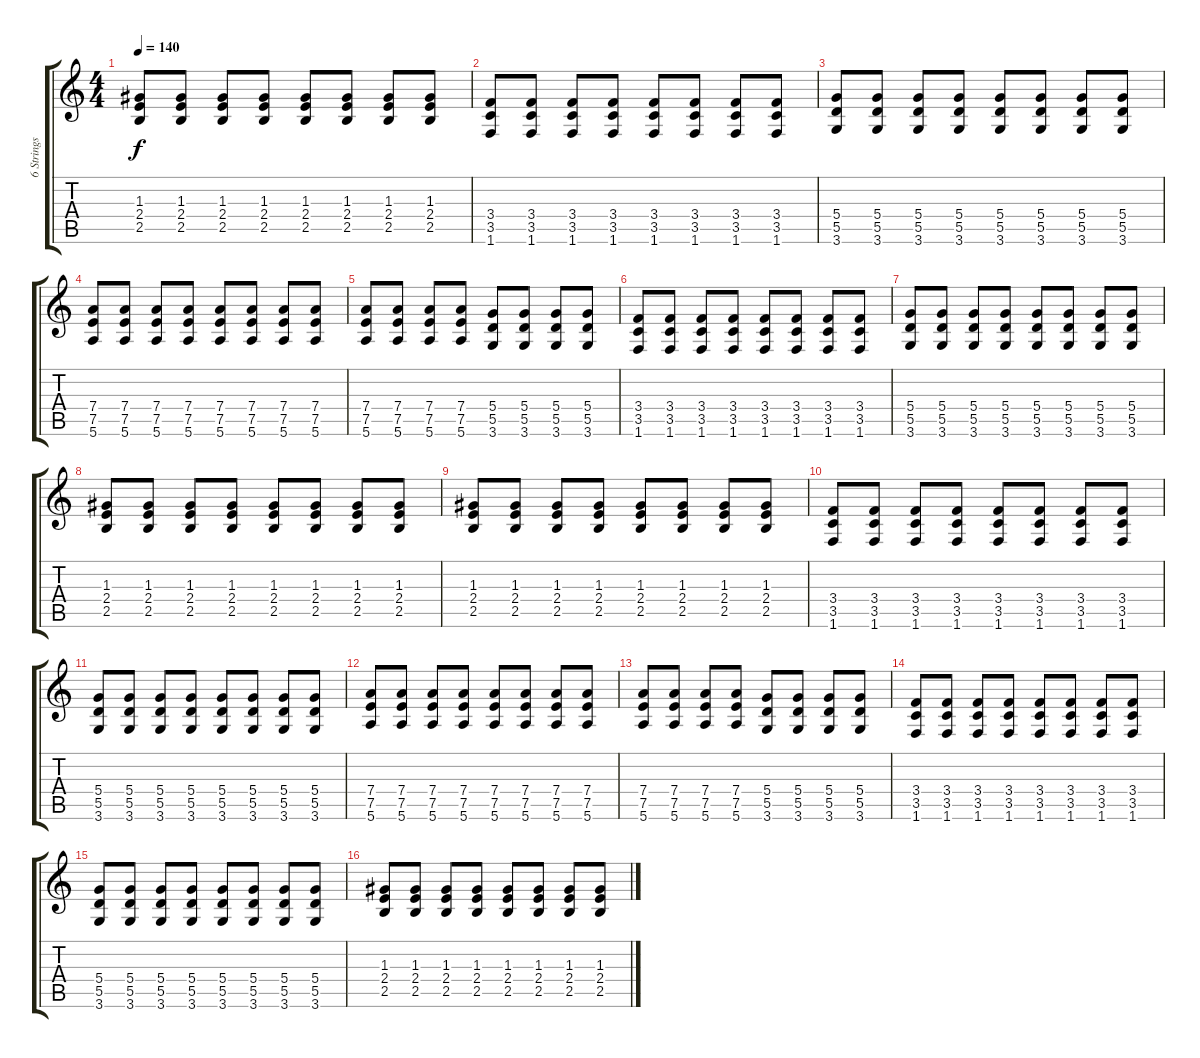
\track ("6 Strings Guitar Standard Tuning" "6 Strings ") {instrument distortionguitar}
\staff {score tabs}
\tuning (E4 B3 G3 D3 A2 E2) {hide}
\ts (4 4)
\tempo 140
\clef g2
\ks c
(1.3 2.4 2.5).8{dy f} (1.3 2.4 2.5).8 (1.3 2.4 2.5).8 (1.3 2.4 2.5).8 (1.3 2.4 2.5).8 (1.3 2.4 2.5).8 (1.3 2.4 2.5).8 (1.3 2.4 2.5).8 |
(3.4 3.5 1.6).8 (3.4 3.5 1.6).8 (3.4 3.5 1.6).8 (3.4 3.5 1.6).8 (3.4 3.5 1.6).8 (3.4 3.5 1.6).8 (3.4 3.5 1.6).8 (3.4 3.5 1.6).8 |
(5.4 5.5 3.6).8 (5.4 5.5 3.6).8 (5.4 5.5 3.6).8 (5.4 5.5 3.6).8 (5.4 5.5 3.6).8 (5.4 5.5 3.6).8 (5.4 5.5 3.6).8 (5.4 5.5 3.6).8 |
(7.4 7.5 5.6).8 (7.4 7.5 5.6).8 (7.4 7.5 5.6).8 (7.4 7.5 5.6).8 (7.4 7.5 5.6).8 (7.4 7.5 5.6).8 (7.4 7.5 5.6).8 (7.4 7.5 5.6).8 |
(7.4 7.5 5.6).8 (7.4 7.5 5.6).8 (7.4 7.5 5.6).8 (7.4 7.5 5.6).8 (5.4 5.5 3.6).8 (5.4 5.5 3.6).8 (5.4 5.5 3.6).8 (5.4 5.5 3.6).8 |
(3.4 3.5 1.6).8 (3.4 3.5 1.6).8 (3.4 3.5 1.6).8 (3.4 3.5 1.6).8 (3.4 3.5 1.6).8 (3.4 3.5 1.6).8 (3.4 3.5 1.6).8 (3.4 3.5 1.6).8 |
(5.4 5.5 3.6).8 (5.4 5.5 3.6).8 (5.4 5.5 3.6).8 (5.4 5.5 3.6).8 (5.4 5.5 3.6).8 (5.4 5.5 3.6).8 (5.4 5.5 3.6).8 (5.4 5.5 3.6).8 |
(1.3 2.4 2.5).8 (1.3 2.4 2.5).8 (1.3 2.4 2.5).8 (1.3 2.4 2.5).8 (1.3 2.4 2.5).8 (1.3 2.4 2.5).8 (1.3 2.4 2.5).8 (1.3 2.4 2.5).8 |
(1.3 2.4 2.5).8 (1.3 2.4 2.5).8 (1.3 2.4 2.5).8 (1.3 2.4 2.5).8 (1.3 2.4 2.5).8 (1.3 2.4 2.5).8 (1.3 2.4 2.5).8 (1.3 2.4 2.5).8 |
(3.4 3.5 1.6).8 (3.4 3.5 1.6).8 (3.4 3.5 1.6).8 (3.4 3.5 1.6).8 (3.4 3.5 1.6).8 (3.4 3.5 1.6).8 (3.4 3.5 1.6).8 (3.4 3.5 1.6).8 |
(5.4 5.5 3.6).8 (5.4 5.5 3.6).8 (5.4 5.5 3.6).8 (5.4 5.5 3.6).8 (5.4 5.5 3.6).8 (5.4 5.5 3.6).8 (5.4 5.5 3.6).8 (5.4 5.5 3.6).8 |
(7.4 7.5 5.6).8 (7.4 7.5 5.6).8 (7.4 7.5 5.6).8 (7.4 7.5 5.6).8 (7.4 7.5 5.6).8 (7.4 7.5 5.6).8 (7.4 7.5 5.6).8 (7.4 7.5 5.6).8 |
(7.4 7.5 5.6).8 (7.4 7.5 5.6).8 (7.4 7.5 5.6).8 (7.4 7.5 5.6).8 (5.4 5.5 3.6).8 (5.4 5.5 3.6).8 (5.4 5.5 3.6).8 (5.4 5.5 3.6).8 |
(3.4 3.5 1.6).8 (3.4 3.5 1.6).8 (3.4 3.5 1.6).8 (3.4 3.5 1.6).8 (3.4 3.5 1.6).8 (3.4 3.5 1.6).8 (3.4 3.5 1.6).8 (3.4 3.5 1.6).8 |
(5.4 5.5 3.6).8 (5.4 5.5 3.6).8 (5.4 5.5 3.6).8 (5.4 5.5 3.6).8 (5.4 5.5 3.6).8 (5.4 5.5 3.6).8 (5.4 5.5 3.6).8 (5.4 5.5 3.6).8 |
(1.3 2.4 2.5).8 (1.3 2.4 2.5).8 (1.3 2.4 2.5).8 (1.3 2.4 2.5).8 (1.3 2.4 2.5).8 (1.3 2.4 2.5).8 (1.3 2.4 2.5).8 (1.3 2.4 2.5).8
